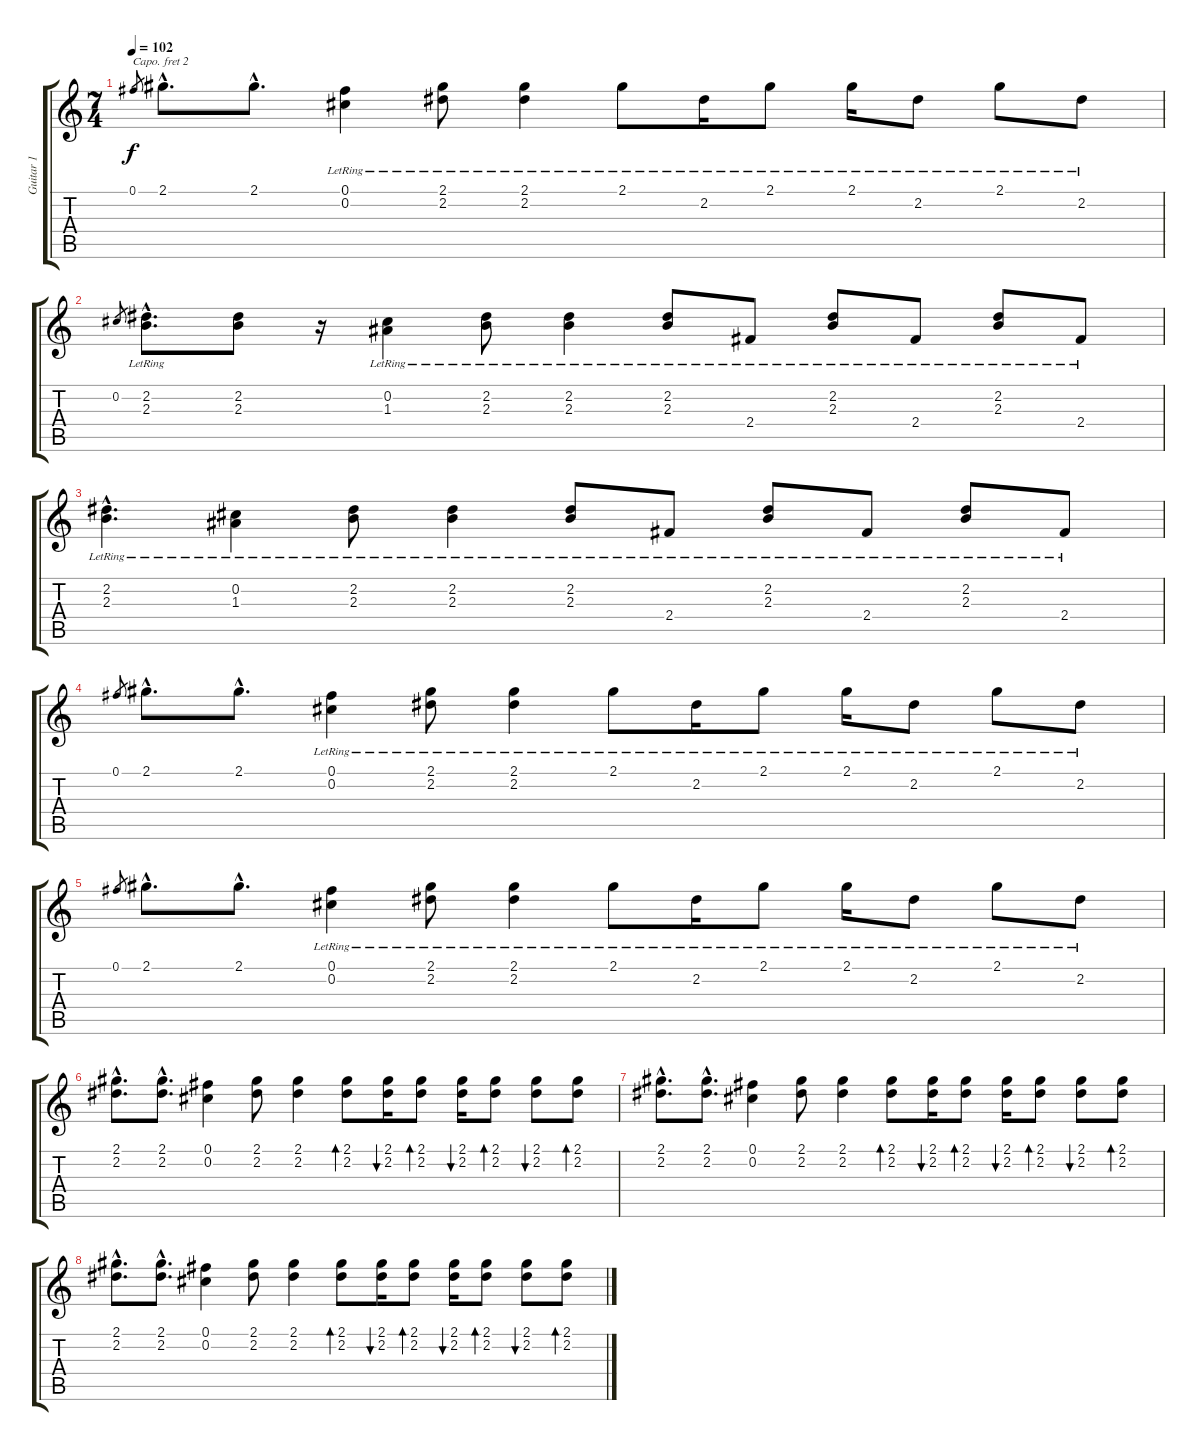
\track ("Guitar 1" "Guitar 1") {instrument acousticguitarsteel}
\staff {score tabs}
\capo 2
\tuning (E4 B3 G3 D3 A2 E2) {hide}
\ts (7 4)
\tempo 102
\clef g2
\ks c
0.1.8{gr dy f} 2.1{hac}.8{d} 2.1{hac}.8{d} (0.1{lr} 0.2{lr}).4 (2.1{lr} 2.2{lr}).8 (2.1{lr} 2.2{lr}).4 2.1{lr}.8 2.2{lr}.16 2.1{lr}.8 2.1{lr}.16 2.2{lr}.8 2.1{lr}.8 2.2{lr}.8 |
0.2.8{gr} (2.2{hac lr} 2.3{hac lr}).8{d volume 9} (2.2 2.3).8 r.16 (0.2{lr} 1.3{lr}).4 (2.2{lr} 2.3{lr}).8 (2.2{lr} 2.3{lr}).4 (2.2{lr} 2.3{lr}).8 2.4{lr}.8 (2.2{lr} 2.3{lr}).8 2.4{lr}.8 (2.2{lr} 2.3{lr}).8 2.4{lr}.8 |
(2.2{hac lr} 2.3{hac lr}).4{d} (0.2{lr} 1.3{lr}).4 (2.2{lr} 2.3{lr}).8 (2.2{lr} 2.3{lr}).4 (2.2{lr} 2.3{lr}).8 2.4{lr}.8 (2.2{lr} 2.3{lr}).8 2.4{lr}.8 (2.2{lr} 2.3{lr}).8 2.4{lr}.8 |
0.1.8{gr} 2.1{hac}.8{d} 2.1{hac}.8{d} (0.1{lr} 0.2{lr}).4 (2.1{lr} 2.2{lr}).8 (2.1{lr} 2.2{lr}).4 2.1{lr}.8 2.2{lr}.16 2.1{lr}.8 2.1{lr}.16 2.2{lr}.8 2.1{lr}.8 2.2{lr}.8 |
0.1.8{gr} 2.1{hac}.8{d} 2.1{hac}.8{d} (0.1{lr} 0.2{lr}).4 (2.1{lr} 2.2{lr}).8 (2.1{lr} 2.2{lr}).4 2.1{lr}.8 2.2{lr}.16 2.1{lr}.8 2.1{lr}.16 2.2{lr}.8 2.1{lr}.8 2.2{lr}.8 |
(2.1{hac} 2.2{hac}).8{d volume 9} (2.1{hac} 2.2{hac}).8{d} (0.1 0.2).4 (2.1 2.2).8 (2.1 2.2).4 (2.1 2.2).8{bd 120} (2.1 2.2).16{bu 60} (2.1 2.2).8{bd 60} (2.1 2.2).16{bu 60} (2.1 2.2).8{bd 60} (2.1 2.2).8{bu 60} (2.1 2.2).8{bd 60} |
(2.1{hac} 2.2{hac}).8{d} (2.1{hac} 2.2{hac}).8{d} (0.1 0.2).4 (2.1 2.2).8 (2.1 2.2).4 (2.1 2.2).8{bd 120} (2.1 2.2).16{bu 60} (2.1 2.2).8{bd 60} (2.1 2.2).16{bu 60} (2.1 2.2).8{bd 60} (2.1 2.2).8{bu 60} (2.1 2.2).8{bd 60} |
(2.1{hac} 2.2{hac}).8{d} (2.1{hac} 2.2{hac}).8{d} (0.1 0.2).4 (2.1 2.2).8 (2.1 2.2).4 (2.1 2.2).8{bd 120} (2.1 2.2).16{bu 60} (2.1 2.2).8{bd 60} (2.1 2.2).16{bu 60} (2.1 2.2).8{bd 60} (2.1 2.2).8{bu 60} (2.1 2.2).8{bd 60}
